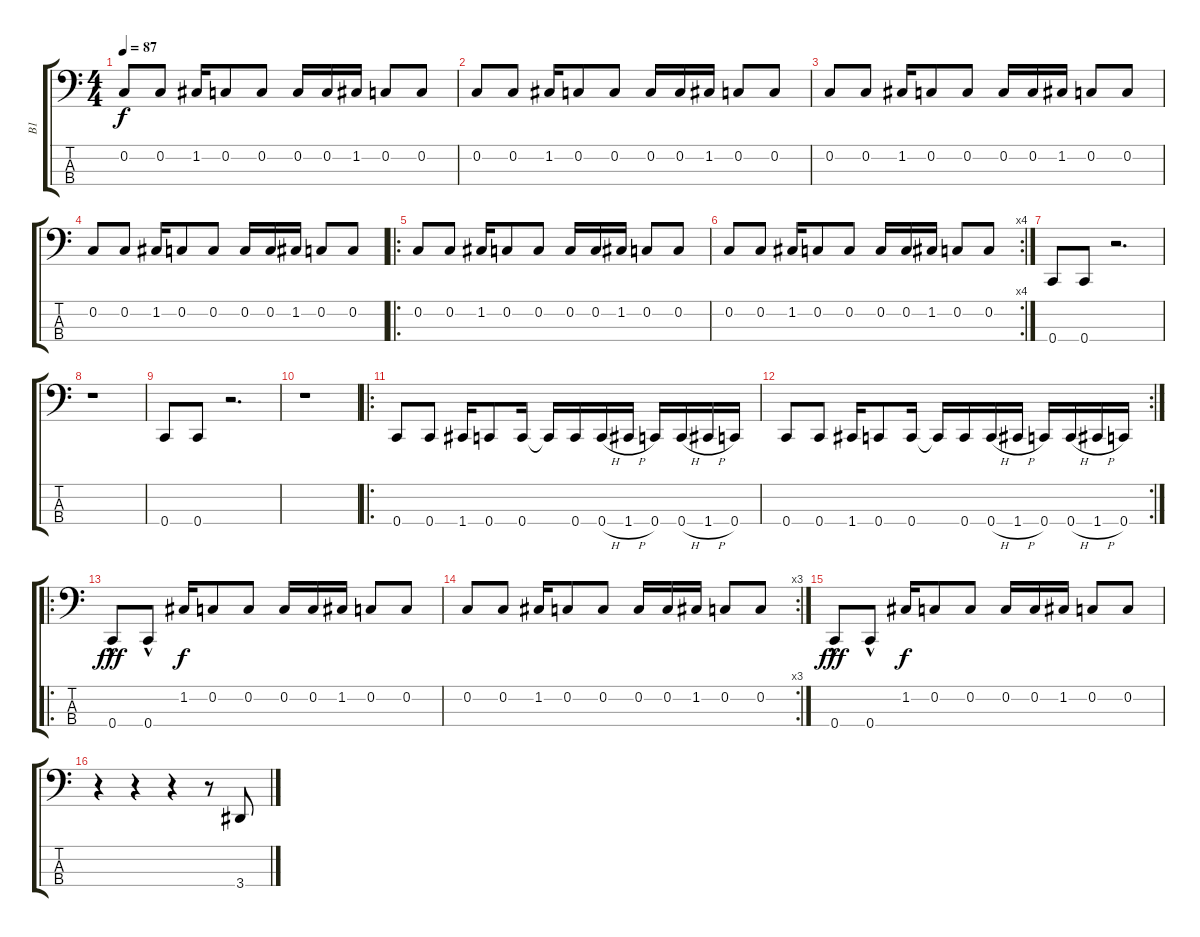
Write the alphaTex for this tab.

\track ("B1" "B1") {instrument electricbassfinger}
\staff {score tabs}
\tuning (F2 C2 G1 C1) {hide}
\ts (4 4)
\tempo 87
\clef f4
\ks c
0.2.8{dy f instrument electricbassfinger} 0.2.8 1.2.16 0.2.8 0.2.8 0.2.16 0.2.16 1.2.16 0.2.8 0.2.8 |
0.2.8 0.2.8 1.2.16 0.2.8 0.2.8 0.2.16 0.2.16 1.2.16 0.2.8 0.2.8 |
0.2.8 0.2.8 1.2.16 0.2.8 0.2.8 0.2.16 0.2.16 1.2.16 0.2.8 0.2.8 |
0.2.8 0.2.8 1.2.16 0.2.8 0.2.8 0.2.16 0.2.16 1.2.16 0.2.8 0.2.8 |
\ro
0.2.8 0.2.8 1.2.16 0.2.8 0.2.8 0.2.16 0.2.16 1.2.16 0.2.8 0.2.8 |
\rc 4
0.2.8 0.2.8 1.2.16 0.2.8 0.2.8 0.2.16 0.2.16 1.2.16 0.2.8 0.2.8 |
0.4.8{instrument slapbass2} 0.4.8 r.2{d} |
r.1 |
0.4.8 0.4.8 r.2{d} |
r.1 |
\ro
0.4.8 0.4.8 1.4.16 0.4.8 0.4.16 0.4{t}.16 0.4.16 0.4{h}.16 1.4{h}.16 0.4.16 0.4{h}.16 1.4{h}.16 0.4.16 |
\rc 2
0.4.8 0.4.8 1.4.16 0.4.8 0.4.16 0.4{t}.16 0.4.16 0.4{h}.16 1.4{h}.16 0.4.16 0.4{h}.16 1.4{h}.16 0.4.16 |
\ro
0.4{hac}.8{dy fff instrument slapbass2} 0.4{hac}.8 1.2.16{dy f instrument electricbassfinger} 0.2.8 0.2.8 0.2.16 0.2.16 1.2.16 0.2.8 0.2.8 |
\rc 3
0.2.8 0.2.8 1.2.16 0.2.8 0.2.8 0.2.16 0.2.16 1.2.16 0.2.8 0.2.8 |
0.4{hac}.8{dy fff instrument slapbass2} 0.4{hac}.8 1.2.16{dy f instrument electricbassfinger} 0.2.8 0.2.8 0.2.16 0.2.16 1.2.16 0.2.8 0.2.8 |
r.4 r.4 r.4 r.8 3.4{ss}.8{instrument slapbass2}
